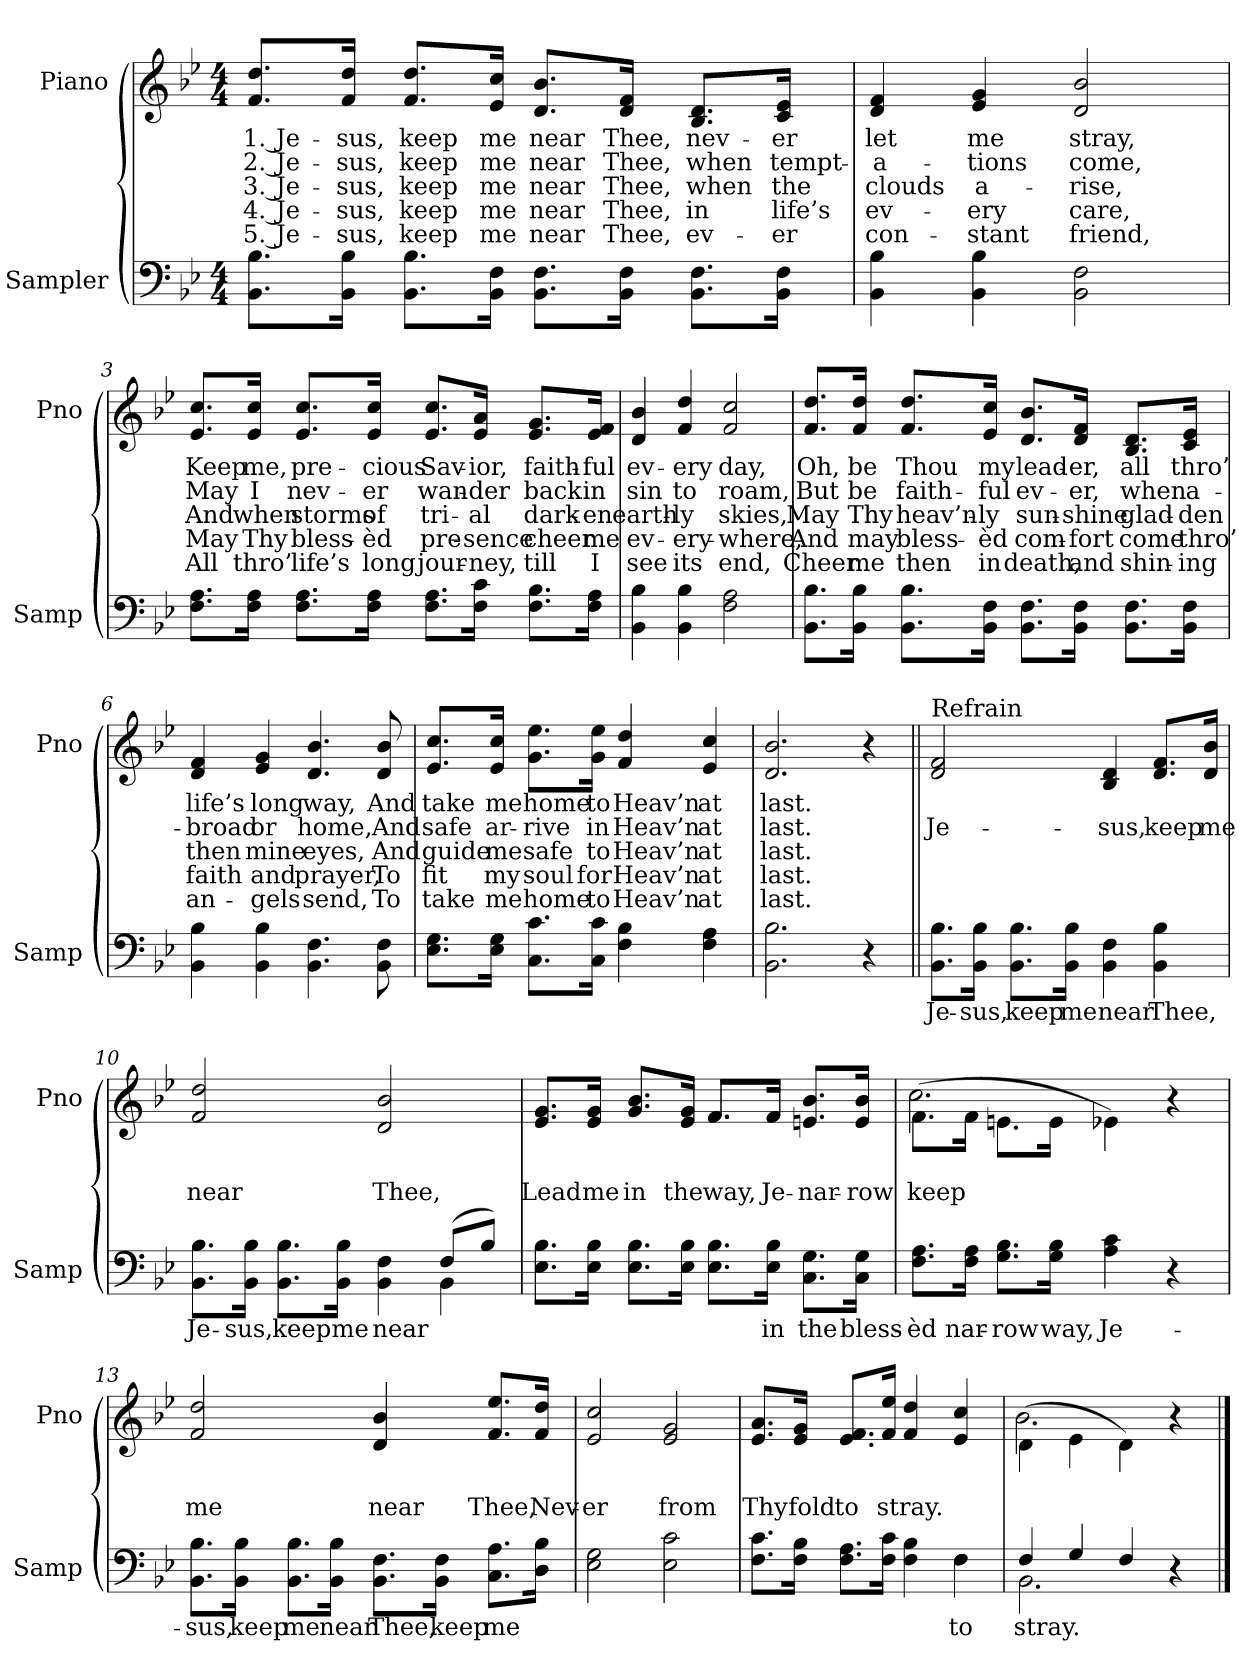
**kern	**text	**kern	**text	**text	**text	**text	**text
*part2	*part2	*part1	*part1	*part1	*part1	*part1	*part1
*staff2	*staff2	*staff1	*staff1	*staff1	*staff1	*staff1	*staff1
*I"Sampler	*	*I"Piano	*	*	*	*	*
*I'Samp	*	*I'Pno	*	*	*	*	*
*clefF4	*	*clefG2	*	*	*	*	*
*k[b-e-]	*	*k[b-e-]	*	*	*	*	*
*B-:	*	*B-:	*	*	*	*	*
*M4/4	*	*M4/4	*	*	*	*	*
=1	=1	=1	=1	=1	=1	=1	=1
8.BB-\ 8.B-\L	.	8.f/ 8.dd/L	1. Je-	2. Je-	3. Je-	4. Je-	5. Je-
16BB-\ 16B-\Jk	.	16f/ 16dd/Jk	-sus,	-sus,	-sus,	-sus,	-sus,
8.BB-\ 8.B-\L	.	8.f/ 8.dd/L	keep	keep	keep	keep	keep
16BB-\ 16F\Jk	.	16e-/ 16cc/Jk	me	me	me	me	me
8.BB-\ 8.F\L	.	8.d/ 8.b-/L	near	near	near	near	near
16BB-\ 16F\Jk	.	16d/ 16f/Jk	Thee,	Thee,	Thee,	Thee,	Thee,
8.BB-\ 8.F\L	.	8.B-/ 8.d/L	nev-	when	when	in	ev-
16BB-\ 16F\Jk	.	16c/ 16e-/Jk	-er	tempt-	the	life’s	-er
=2	=2	=2	=2	=2	=2	=2	=2
4BB- 4B-	.	4d 4f	let	-a-	clouds	ev-	con-
4BB- 4B-	.	4e- 4g	me	-tions	a-	-ery	-stant
2BB- 2F	.	2d 2b-	stray,	come,	-rise,	care,	friend,
=3	=3	=3	=3	=3	=3	=3	=3
8.F\ 8.A\L	.	8.e-/ 8.cc/L	Keep	May	And	May	All
16F\ 16A\Jk	.	16e-/ 16cc/Jk	me,	I	when	Thy	thro’
8.F\ 8.A\L	.	8.e-/ 8.cc/L	pre-	nev-	storms	bless-	life’s
16F\ 16A\Jk	.	16e-/ 16cc/Jk	-cious	-er	of	-èd	long
8.F\ 8.A\L	.	8.e-/ 8.cc/L	Sav-	wan-	tri-	pre-	jour-
16F\ 16c\Jk	.	16e-/ 16a/Jk	-ior,	-der	-al	-sence	-ney,
8.F\ 8.B-\L	.	8.e-/ 8.g/L	faith-	back	dark-	cheer	till
16F\ 16A\Jk	.	16e-/ 16f/Jk	-ful	in	-en	me	I
=4	=4	=4	=4	=4	=4	=4	=4
4BB- 4B-	.	4d 4b-	ev-	sin	earth-	ev-	see
4BB- 4B-	.	4f 4dd	-ery	to	-ly	-ery-	its
2F 2A	.	2f 2cc	day,	roam,	skies,	-where,	end,
=5	=5	=5	=5	=5	=5	=5	=5
8.BB-\ 8.B-\L	.	8.f/ 8.dd/L	Oh,	But	May	And	Cheer
16BB-\ 16B-\Jk	.	16f/ 16dd/Jk	be	be	Thy	may	me
8.BB-\ 8.B-\L	.	8.f/ 8.dd/L	Thou	faith-	heav’n-	bless-	then
16BB-\ 16F\Jk	.	16e-/ 16cc/Jk	my	-ful	-ly	-èd	in
8.BB-\ 8.F\L	.	8.d/ 8.b-/L	lead-	ev-	sun-	com-	death,
16BB-\ 16F\Jk	.	16d/ 16f/Jk	-er,	-er,	-shine	-fort	and
8.BB-\ 8.F\L	.	8.B-/ 8.d/L	all	when	glad-	come	shin-
16BB-\ 16F\Jk	.	16c/ 16e-/Jk	thro’	a-	-den	thro’	-ing
=6	=6	=6	=6	=6	=6	=6	=6
4BB- 4B-	.	4d 4f	life’s	-broad	then	faith	an-
4BB- 4B-	.	4e- 4g	long	or	mine	and	-gels
4.BB- 4.F	.	4.d 4.b-	way,	home,	eyes,	prayer,	send,
8BB- 8F	.	8d 8b-	And	And	And	To	To
=7	=7	=7	=7	=7	=7	=7	=7
8.E-\ 8.G\L	.	8.e-/ 8.cc/L	take	safe	guide	fit	take
16E-\ 16G\Jk	.	16e-/ 16cc/Jk	me	ar-	me	my	me
8.C\ 8.c\L	.	8.g\ 8.ee-\L	home	-rive	safe	soul	home
16C\ 16c\Jk	.	16g\ 16ee-\Jk	to	in	to	for	to
4F 4B-	.	4f 4dd	Heav’n	Heav’n	Heav’n	Heav’n	Heav’n
4F 4A	.	4e- 4cc	at	at	at	at	at
=8	=8	=8	=8	=8	=8	=8	=8
2.BB- 2.B-	.	2.d 2.b-	last.	last.	last.	last.	last.
4r	.	4r	.	.	.	.	.
=9||	=9||	=9||	=9||	=9||	=9||	=9||	=9||
!	!	!LO:TX:t=Refrain	!	!	!	!	!
8.BB-\ 8.B-\L	Je-	2d 2f	.	Je-	.	.	.
16BB-\ 16B-\Jk	-sus,	.	.	.	.	.	.
8.BB-\ 8.B-\L	keep	.	.	.	.	.	.
16BB-\ 16B-\Jk	me	.	.	.	.	.	.
4BB- 4F	near	4B- 4d	.	-sus,	.	.	.
4BB- 4B-	Thee,	8.d/ 8.f/L	.	keep	.	.	.
.	.	16d/ 16b-/Jk	.	me	.	.	.
=10	=10	=10	=10	=10	=10	=10	=10
*^	*	*	*	*	*	*	*
8.BB-\ 8.B-\L	2.ryy	Je-	2f 2dd	.	near	.	.	.
16BB-\ 16B-\Jk	.	-sus,	.	.	.	.	.	.
8.BB-\ 8.B-\L	.	keep	.	.	.	.	.	.
16BB-\ 16B-\Jk	.	me	.	.	.	.	.	.
4BB- 4F	.	near	2d 2b-	.	Thee,	.	.	.
(8F/L	4BB-	.	.	.	.	.	.	.
8B-/J)	.	.	.	.	.	.	.	.
*v	*v	*	*	*	*	*	*	*
=11	=11	=11	=11	=11	=11	=11	=11
*	*	*^	*	*	*	*	*
8.E-\ 8.B-\L	.	8.e-/ 8.g/L	2ryy	.	Lead	.	.	.
16E-\ 16B-\Jk	.	16e-/ 16g/Jk	.	.	me	.	.	.
8.E-\ 8.B-\L	.	8.g/ 8.b-/L	.	.	in	.	.	.
16E-\ 16B-\Jk	.	16e-/ 16g/Jk	.	.	the	.	.	.
8.E-\ 8.B-\L	.	8.f/L	8.f/L	.	way,	.	.	.
16E-\ 16B-\Jk	in	16f/Jk	16f/Jk	.	Je-	.	.	.
8.C\ 8.G\L	the	8.en/ 8.b-/L	4ryy	.	nar-	.	.	.
16C\ 16G\Jk	bless-	16e/ 16b-/Jk	.	.	-row	.	.	.
=12	=12	=12	=12	=12	=12	=12	=12	=12
8.F\ 8.A\L	-èd	(8.f\L	2.cc	.	keep	.	.	.
16F\ 16A\Jk	nar-	16f\Jk	.	.	.	.	.	.
8.G\ 8.B-\L	-row	8.en\L	.	.	.	.	.	.
16G\ 16B-\Jk	way,	16e\Jk	.	.	.	.	.	.
4A 4c	Je-	4e-X\)	.	.	.	.	.	.
4r	.	4r	4ryy	.	.	.	.	.
*	*	*v	*v	*	*	*	*	*
=13	=13	=13	=13	=13	=13	=13	=13
8.BB-\ 8.B-\L	-sus,	2f 2dd	.	me	.	.	.
16BB-\ 16B-\Jk	keep	.	.	.	.	.	.
8.BB-\ 8.B-\L	me	.	.	.	.	.	.
16BB-\ 16B-\Jk	near	.	.	.	.	.	.
8.BB-\ 8.F\L	Thee,	4d 4b-	.	near	.	.	.
16BB-\ 16F\Jk	keep	.	.	.	.	.	.
8.C\ 8.A\L	me	8.f/ 8.ee-/L	.	Thee,	.	.	.
16D\ 16B-\Jk	.	16f/ 16dd/Jk	.	Nev-	.	.	.
=14	=14	=14	=14	=14	=14	=14	=14
2E- 2G	.	2e- 2cc	.	-er	.	.	.
2E- 2c	.	2e- 2g	.	from	.	.	.
=15	=15	=15	=15	=15	=15	=15	=15
*^	*	*	*	*	*	*	*
8.F\ 8.c\L	2.ryy	.	8.e-/ 8.a/L	.	Thy	.	.	.
16F\ 16B-\Jk	.	.	16e-/ 16g/Jk	.	fold	.	.	.
8.F\ 8.A\L	.	.	8.e-/ 8.f/L	.	to	.	.	.
16F\ 16c\Jk	.	.	16f/ 16ee-/Jk	.	stray.	.	.	.
4F 4B-	.	.	4f 4dd	.	.	.	.	.
4F\	4F	to	4e- 4cc	.	.	.	.	.
=16	=16	=16	=16	=16	=16	=16	=16	=16
*	*	*	*^	*	*	*	*	*
4F/	2.BB-	stray.	(4d\	2.b-	.	.	.	.	.
4G/	.	.	4e-\	.	.	.	.	.	.
4F/	.	.	4d\)	.	.	.	.	.	.
4r	4ryy	.	4r	4ryy	.	.	.	.	.
*v	*v	*	*	*	*	*	*	*	*
*	*	*v	*v	*	*	*	*	*
==	==	==	==	==	==	==	==
*-	*-	*-	*-	*-	*-	*-	*-
